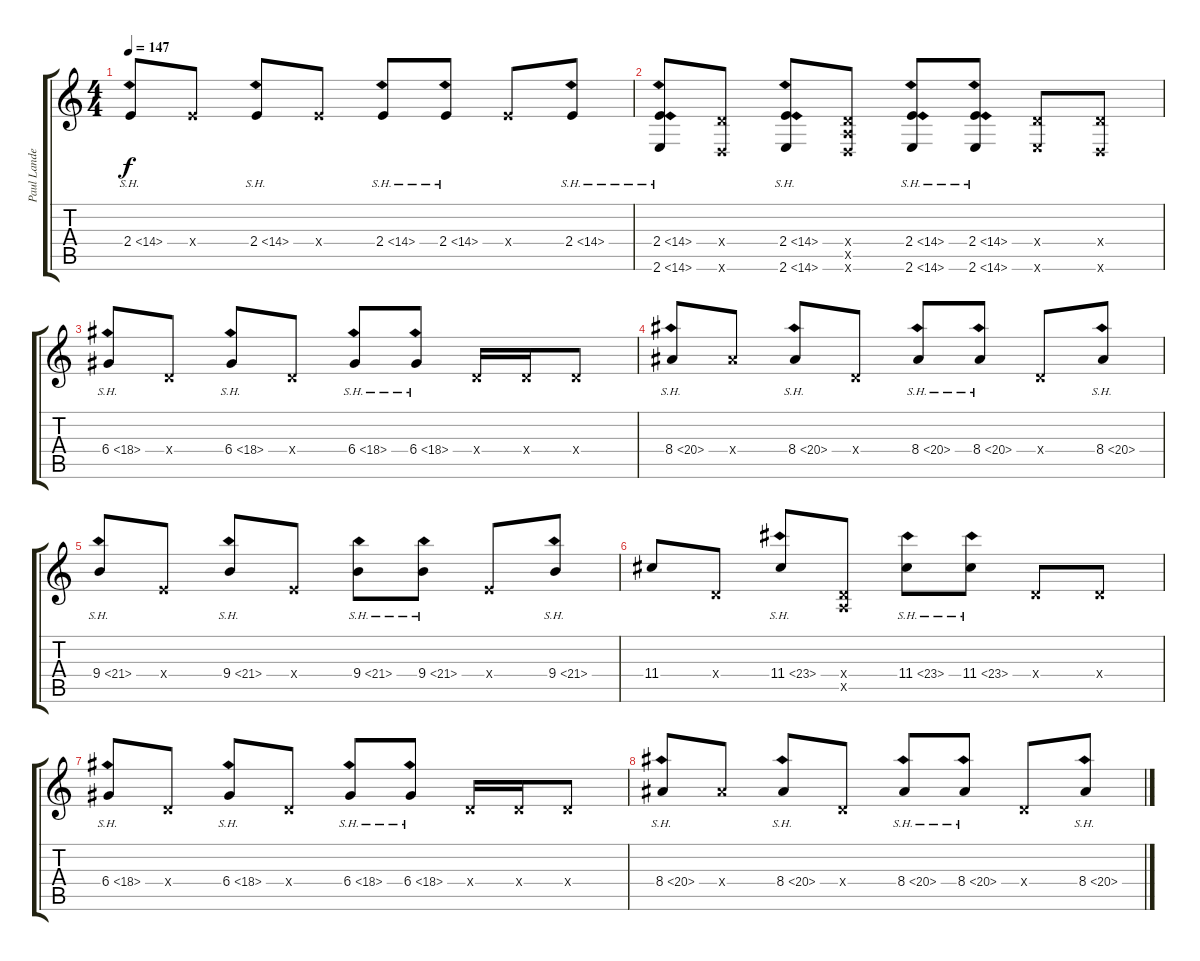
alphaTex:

\track ("Paul Landers (Guitar 2)" "Paul Lande") {instrument distortionguitar}
\staff {score tabs}
\tuning (E4 B3 G3 D3 A2 D2) {hide}
\ts (4 4)
\tempo 147
\clef g2
\ks c
2.4{sh 12}.8{dy f} 2.4{x}.8 2.4{sh 12}.8 2.4{x}.8 2.4{sh 12}.8 2.4{sh 12}.8 2.4{x}.8 2.4{sh 12}.8 |
(2.4{sh 12} 2.6{sh 12}).8 (0.4{x} 0.6{x}).8 (2.4{sh 12} 2.6{sh 12}).8 (0.4{x} 0.5{x} 0.6{x}).8 (2.4{sh 12} 2.6{sh 12}).8 (2.4{sh 12} 2.6{sh 12}).8 (0.4{x} 2.6{x}).8 (0.4{x} 0.6{x}).8 |
6.4{sh 12}.8{volume 11} 0.4{x}.8 6.4{sh 12}.8 0.4{x}.8 6.4{sh 12}.8 6.4{sh 12}.8 0.4{x}.16 0.4{x}.16 0.4{x}.8 |
8.4{sh 12}.8 8.4{x}.8 8.4{sh 12}.8 0.4{x}.8 8.4{sh 12}.8 8.4{sh 12}.8 0.4{x}.8 8.4{sh 12}.8 |
9.4{sh 12}.8 2.4{x}.8 9.4{sh 12}.8 2.4{x}.8 9.4{sh 12}.8 9.4{sh 12}.8 2.4{x}.8 9.4{sh 12}.8 |
11.4.8 0.4{x}.8 11.4{sh 12}.8 (0.4{x} 0.5{x}).8 11.4{sh 12}.8 11.4{sh 12}.8 0.4{x}.8 0.4{x}.8 |
6.4{sh 12}.8{volume 11} 0.4{x}.8 6.4{sh 12}.8 0.4{x}.8 6.4{sh 12}.8 6.4{sh 12}.8 0.4{x}.16 0.4{x}.16 0.4{x}.8 |
8.4{sh 12}.8 8.4{x}.8 8.4{sh 12}.8 0.4{x}.8 8.4{sh 12}.8 8.4{sh 12}.8 0.4{x}.8 8.4{sh 12}.8
